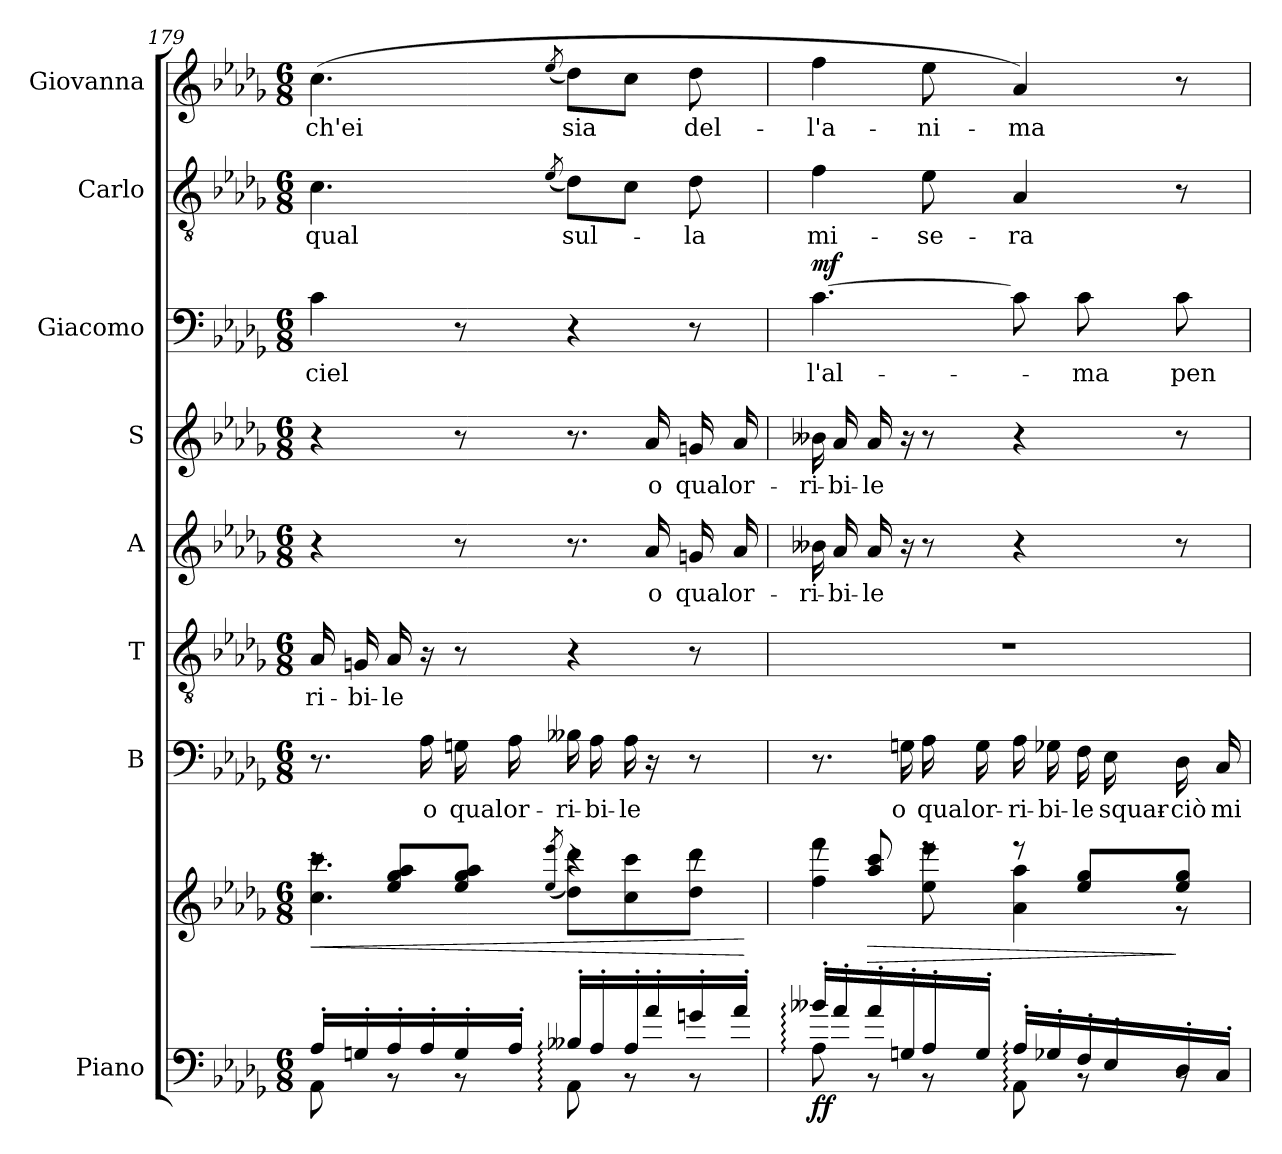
**kern	**kern	**dynam	**kern	**text	**kern	**text	**kern	**text	**kern	**text	**kern	**text	**dynam	**kern	**text	**kern	**text
*part8	*part8	*part8	*part7	*part7	*part6	*part6	*part5	*part5	*part4	*part4	*part3	*part3	*part3	*part2	*part2	*part1	*part1
*staff9	*staff8	*staff8/9	*staff7	*staff7	*staff6	*staff6	*staff5	*staff5	*staff4	*staff4	*staff3	*staff3	*staff3	*staff2	*staff2	*staff1	*staff1
*I"Piano	*	*	*I"B	*	*I"T	*	*I"A	*	*I"S	*	*I"Giacomo	*	*	*I"Carlo	*	*I"Giovanna	*
*I'Pno	*	*	*I'B	*	*I'T	*	*I'A	*	*I'S	*	*	*	*	*	*	*	*
*clefF4	*clefG2	*	*clefF4	*	*clefGv2	*	*clefG2	*	*clefG2	*	*clefF4	*	*	*clefGv2	*	*clefG2	*
*k[b-e-a-d-g-]	*k[b-e-a-d-g-]	*	*k[b-e-a-d-g-]	*	*k[b-e-a-d-g-]	*	*k[b-e-a-d-g-]	*	*k[b-e-a-d-g-]	*	*k[b-e-a-d-g-]	*	*	*k[b-e-a-d-g-]	*	*k[b-e-a-d-g-]	*
*M6/8	*M6/8	*	*M6/8	*	*M6/8	*	*M6/8	*	*M6/8	*	*M6/8	*	*	*M6/8	*	*M6/8	*
=179	=179	=179	=179	=179	=179	=179	=179	=179	=179	=179	=179	=179	=179	=179	=179	=179	=179
*^	*	*	*	*	*	*	*	*	*	*	*	*	*	*	*	*	*
!	!	!	!LO:HP:b	!	!	!	!LO:LY:b	!	!	!	!	!	!LO:LY:b	!	!	!LO:LY:b	!	!LO:LY:b
*	*	*^	*	*	*	*	*	*	*	*	*	*	*	*	*	*	*	*
16A-'/LL	8AA-\	8rccc	4.cc\ 4.ccc\	<	8.r	.	16A-/	-ri-	4r	.	4r	.	4c\	ciel	.	4.c\	qual	(4.cc\	ch'ei
!	!	!	!	!	!	!	!	!LO:LY:b	!	!	!	!	!	!	!	!	!	!	!
16Gn'/	.	.	.	.	.	.	16Gn/	-bi-	.	.	.	.	.	.	.	.	.	.	.
!	!	!	!	!	!	!	!	!LO:LY:b	!	!	!	!	!	!	!	!	!	!	!
16A-'/	8rBB	8ee-/ 8gg-/ 8aa-/L	.	.	.	.	16A-/	-le	.	.	.	.	.	.	.	.	.	.	.
!	!	!	!	!	!	!LO:LY:b	!	!	!	!	!	!	!	!	!	!	!	!	!
16A-'/	.	.	.	.	16A-\	o	16r	.	.	.	.	.	.	.	.	.	.	.	.
!	!	!	!	!	!	!LO:LY:b	!	!	!	!	!	!	!	!	!	!	!	!	!
16G'/	8rBB	8ee-/ 8gg-/ 8aa-/J	.	.	16Gn\	qual	8r	.	8r	.	8r	.	8r	.	.	.	.	.	.
!	!	!	!	!	!	!LO:LY:b	!	!	!	!	!	!	!	!	!	!	!	!	!
16A-'/JJ	.	.	.	.	16A-\	or-	.	.	.	.	.	.	.	.	.	.	.	.	.
.	.	.	(8qee-/ 8qeee-/	.	.	.	.	.	.	.	.	.	.	.	.	(8qe-/	.	(8qee-/	.
!	!	!	!	!	!	!LO:LY:b	!	!	!	!	!	!	!	!	!	!	!LO:LY:b	!	!LO:LY:b
16B--X:'/LL	8AA-:\	4rccc	8dd-\ 8ddd-\L)	.	16B--X\	-ri-	4r	.	8.r	.	8.r	.	4r	.	.	8d-\L)	sul-	8dd-\L)	sia
!	!	!	!	!	!	!LO:LY:b	!	!	!	!	!	!	!	!	!	!	!	!	!
16A-'/	.	.	.	.	16A-\	-bi-	.	.	.	.	.	.	.	.	.	.	.	.	.
!	!	!	!	!	!	!LO:LY:b	!	!	!	!	!	!	!	!	!	!	!	!	!
16A-'/	8rBB	.	8cc\ 8ccc\	.	16A-\	-le	.	.	.	.	.	.	.	.	.	8c\J	.	8cc\J	.
!	!	!	!	!	!	!	!	!	!	!LO:LY:b	!	!LO:LY:b	!	!	!	!	!	!	!
16a-'/	.	.	.	.	16r	.	.	.	16a-/	o	16a-/	o	.	.	.	.	.	.	.
!	!	!	!	!	!	!	!	!	!	!LO:LY:b	!	!LO:LY:b	!	!	!	!	!LO:LY:b	!	!LO:LY:b
16gn'/	8rBB	8rccc	8dd-\ 8ddd-\J	.	8r	.	8r	.	16gn/	qual	16gn/	qual	8r	.	.	8d-\	-la	8dd-\	del-
!	!	!	!	!	!	!	!	!	!	!LO:LY:b	!	!LO:LY:b	!	!	!	!	!	!	!
16a-'/JJ	.	.	.	.	.	.	.	.	16a-/	or-	16a-/	or-	.	.	.	.	.	.	.
*v	*v	*	*	*	*	*	*	*	*	*	*	*	*	*	*	*	*	*	*
*	*v	*v	*	*	*	*	*	*	*	*	*	*	*	*	*	*	*	*
.	.	[	.	.	.	.	.	.	.	.	.	.	.	.	.	.	.
!!LO:PB:g=z
=180	=180	=180	=180	=180	=180	=180	=180	=180	=180	=180	=180	=180	=180	=180	=180	=180	=180
*^	*^	*	*	*	*	*	*	*	*	*	*	*	*	*	*	*	*
!	!	!	!	!LO:DY:b=2	!	!	!	!	!	!LO:LY:b	!	!LO:LY:b	!	!LO:LY:b	!	!	!LO:LY:b	!	!LO:LY:b
!	!	!	!	!LO:DY:n=1:b	!	!	!	!	!	!	!	!	!	!	!LO:DY:a	!	!	!	!
16b--X:'/LL	8A-:\	8reee	4ff\ 4fff\	f f	8.r	.	2.r	.	16b--X\	-ri-	16b--X\	-ri-	[4.c\	l'al-	mf	4f\	mi-	4ff\	-l'a-
!	!	!	!	!	!	!	!	!	!	!LO:LY:b	!	!LO:LY:b	!	!	!	!	!	!	!
16a-'/	.	.	.	.	.	.	.	.	16a-/	-bi-	16a-/	-bi-	.	.	.	.	.	.	.
!	!	!	!	!LO:HP:b	!	!	!	!	!	!LO:LY:b	!	!LO:LY:b	!	!	!	!	!	!	!
16a-'/	8rBB	8aa-/ 8ccc/	.	>	.	.	.	.	16a-/	-le	16a-/	-le	.	.	.	.	.	.	.
!	!	!	!	!	!	!LO:LY:b	!	!	!	!	!	!	!	!	!	!	!	!	!
16Gn'/	.	.	.	.	16Gn\	o	.	.	16r	.	16r	.	.	.	.	.	.	.	.
!	!	!	!	!	!	!LO:LY:b	!	!	!	!	!	!	!	!	!	!	!LO:LY:b	!	!LO:LY:b
16A-'/	8rBB	8reee	8ee-\ 8eee-\	.	16A-\	qual	.	.	8r	.	8r	.	.	.	.	8e-\	-se-	8ee-\	-ni-
!	!	!	!	!	!	!LO:LY:b	!	!	!	!	!	!	!	!	!	!	!	!	!
16G'/JJ	.	.	.	.	16G\	or-	.	.	.	.	.	.	.	.	.	.	.	.	.
!	!	!	!	!	!	!LO:LY:b	!	!	!	!	!	!	!	!	!	!	!LO:LY:b	!	!LO:LY:b
16A-:'/LL	8AA-:\	8reee	4a-\ 4aa-\	.	16A-\	-ri-	.	.	4r	.	4r	.	8c\]	.	.	4A-/	-ra	4a-/)	-ma
!	!	!	!	!	!	!LO:LY:b	!	!	!	!	!	!	!	!	!	!	!	!	!
16G-X'/	.	.	.	.	16G-X\	-bi-	.	.	.	.	.	.	.	.	.	.	.	.	.
!	!	!	!	!	!	!LO:LY:b	!	!	!	!	!	!	!	!LO:LY:b	!	!	!	!	!
16F'/	8rBB	8ee-/ 8gg-/L	.	.	16F\	-le	.	.	.	.	.	.	8c\	-ma	.	.	.	.	.
!	!	!	!	!	!	!LO:LY:b	!	!	!	!	!	!	!	!	!	!	!	!	!
16E-'/	.	.	.	.	16E-\	squar-	.	.	.	.	.	.	.	.	.	.	.	.	.
!	!	!	!	!LO:DY:n=2:b=2	!	!LO:LY:b	!	!	!	!	!	!	!	!LO:LY:b	!	!	!	!	!
!	!	!	!	!LO:DY:n=3:b	!	!	!	!	!	!	!	!	!	!	!	!	!	!	!
16D-'/	8rBB	8ee-/ 8gg-/J	8r	] mf mf	16D-\	-ciò	.	.	8r	.	8r	.	8c\	pen-	.	8r	.	8r	.
!	!	!	!	!	!	!LO:LY:b	!	!	!	!	!	!	!	!	!	!	!	!	!
16C'/JJ	.	.	.	.	16C/	mi-	.	.	.	.	.	.	.	.	.	.	.	.	.
*v	*v	*	*	*	*	*	*	*	*	*	*	*	*	*	*	*	*	*	*
*	*v	*v	*	*	*	*	*	*	*	*	*	*	*	*	*	*	*	*
=	=	=	=	=	=	=	=	=	=	=	=	=	=	=	=	=	=
*-	*-	*-	*-	*-	*-	*-	*-	*-	*-	*-	*-	*-	*-	*-	*-	*-	*-
